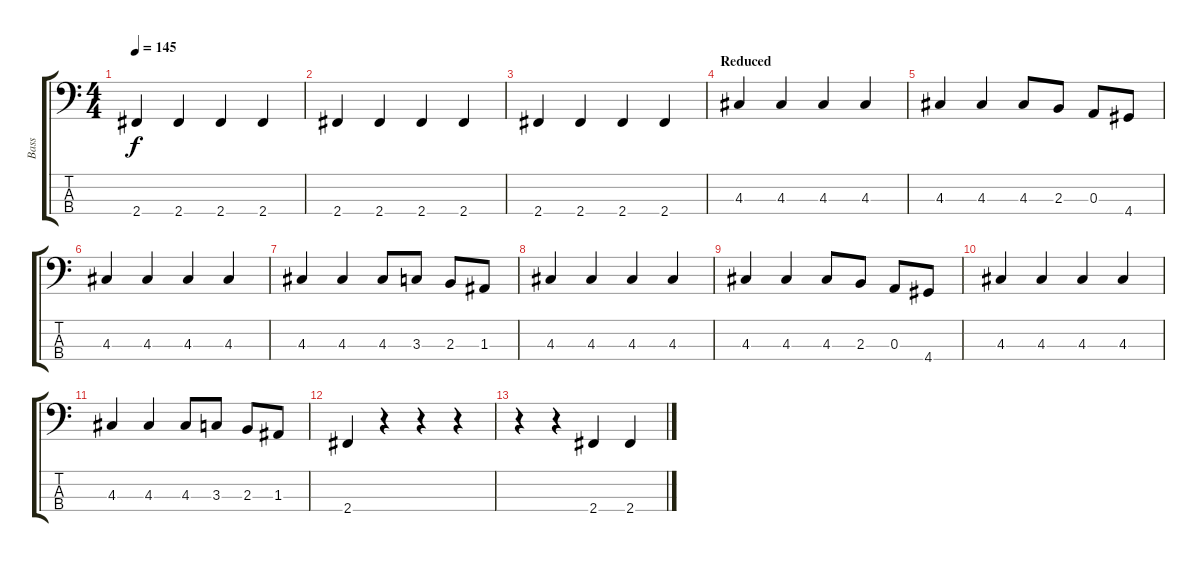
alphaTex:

\track ("Bass" "Bass") {instrument fretlessbass}
\staff {score tabs}
\tuning (G2 D2 A1 E1) {hide}
\ts (4 4)
\tempo 145
\clef f4
\ks c
2.4.4{dy f} 2.4.4 2.4.4 2.4.4 |
2.4.4 2.4.4 2.4.4 2.4.4 |
2.4.4 2.4.4 2.4.4 2.4.4 |
\section ("" "Reduced")
4.3.4 4.3.4 4.3.4 4.3.4 |
4.3.4 4.3.4 4.3.8 2.3.8 0.3.8 4.4.8 |
4.3.4 4.3.4 4.3.4 4.3.4 |
4.3.4 4.3.4 4.3.8 3.3.8 2.3.8 1.3.8 |
4.3.4 4.3.4 4.3.4 4.3.4 |
4.3.4 4.3.4 4.3.8 2.3.8 0.3.8 4.4.8 |
4.3.4 4.3.4 4.3.4 4.3.4 |
4.3.4 4.3.4 4.3.8 3.3.8 2.3.8 1.3.8 |
2.4.4 r.4 r.4 r.4 |
r.4 r.4 2.4.4 2.4.4
